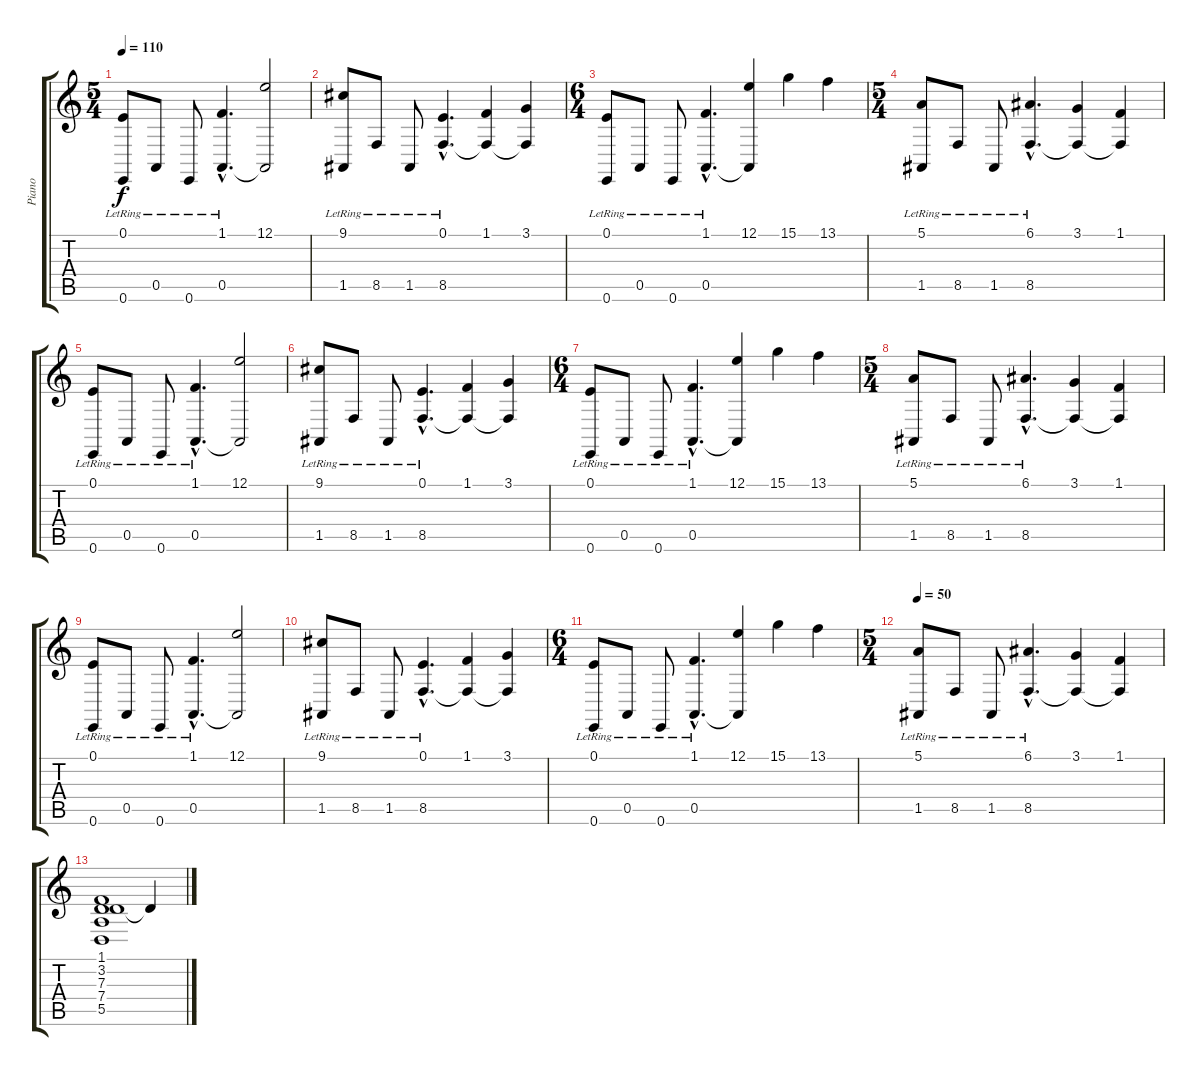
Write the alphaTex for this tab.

\track ("Piano" "Piano") {instrument acousticgrandpiano}
\staff {score tabs}
\tuning (E4 B3 G3 D3 A2 E2) {hide}
\ts (5 4)
\tempo 110
\clef g2
\ks c
(0.1 0.6{lr}).8{dy f} 0.5{lr}.8 0.6{lr}.8 (1.1{hac} 0.5{hac lr}).4{d} (12.1 0.5{t}).2 |
(9.1{lr} 1.5{lr}).8 8.5{lr}.8 1.5{lr}.8 (0.1{hac} 8.5{hac lr}).4{d} (1.1 8.5{t}).4 (3.1 8.5{t}).4 |
\ts (6 4)
(0.1 0.6{lr}).8 0.5{lr}.8 0.6{lr}.8 (1.1{hac} 0.5{hac lr}).4{d} (12.1 0.5{t}).4 15.1.4 13.1.4 |
\ts (5 4)
(5.1{lr} 1.5{lr}).8 8.5{lr}.8 1.5{lr}.8 (6.1{hac} 8.5{hac lr}).4{d} (3.1 8.5{t}).4 (1.1 8.5{t}).4 |
(0.1 0.6{lr}).8 0.5{lr}.8 0.6{lr}.8 (1.1{hac} 0.5{hac lr}).4{d} (12.1 0.5{t}).2 |
(9.1{lr} 1.5{lr}).8 8.5{lr}.8 1.5{lr}.8 (0.1{hac} 8.5{hac lr}).4{d} (1.1 8.5{t}).4 (3.1 8.5{t}).4 |
\ts (6 4)
(0.1 0.6{lr}).8 0.5{lr}.8 0.6{lr}.8 (1.1{hac} 0.5{hac lr}).4{d} (12.1 0.5{t}).4 15.1.4 13.1.4 |
\ts (5 4)
(5.1{lr} 1.5{lr}).8 8.5{lr}.8 1.5{lr}.8 (6.1{hac} 8.5{hac lr}).4{d} (3.1 8.5{t}).4 (1.1 8.5{t}).4 |
(0.1 0.6{lr}).8 0.5{lr}.8 0.6{lr}.8 (1.1{hac} 0.5{hac lr}).4{d} (12.1 0.5{t}).2 |
(9.1{lr} 1.5{lr}).8 8.5{lr}.8 1.5{lr}.8 (0.1{hac} 8.5{hac lr}).4{d} (1.1 8.5{t}).4 (3.1 8.5{t}).4 |
\ts (6 4)
(0.1 0.6{lr}).8 0.5{lr}.8 0.6{lr}.8 (1.1{hac} 0.5{hac lr}).4{d} (12.1 0.5{t}).4 15.1.4 13.1.4 |
\ts (5 4)
\tempo 50
(5.1{lr} 1.5{lr}).8 8.5{lr}.8 1.5{lr}.8 (6.1{hac} 8.5{hac lr}).4{d} (3.1 8.5{t}).4 (1.1 8.5{t}).4 |
(1.1 3.2 7.3 7.4 5.5).1 3.2{t}.4
